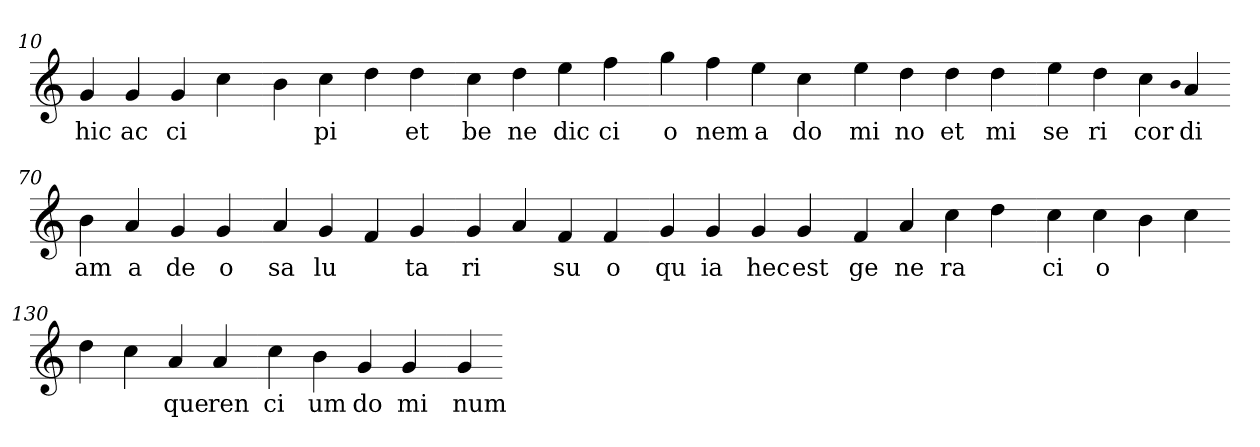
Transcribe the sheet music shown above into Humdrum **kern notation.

**kern	**text
*part1	*part1
*staff1	*staff1
*clefG2	*
=10.	=10.
4g	hic
4g	ac
4g	ci
4cc	.
=20.-	=20.-
4b	.
4cc	pi
4dd	.
4dd	et
=30.-	=30.-
4cc	be
4dd	ne
4ee	dic
4ff	ci
=40.-	=40.-
4gg	o
4ff	nem
4ee	a
4cc	do
=50.-	=50.-
4ee	mi
4dd	no
4dd	et
4dd	mi
=60.-	=60.-
4ee	se
4dd	ri
4cc	cor
qqb	.
4a	di
=70.-	=70.-
4b	am
4a	a
4g	de
4g	o
=80.-	=80.-
4a	sa
4g	lu
4f	.
4g	ta
=90.-	=90.-
4g	ri
4a	.
4f	su
4f	o
=100.-	=100.-
4g	qu
4g	ia
4g	hec
4g	est
=110.-	=110.-
4f	ge
4a	ne
4cc	ra
4dd	.
=120.-	=120.-
4cc	ci
4cc	o
4b	.
4cc	.
=130.-	=130.-
4dd	.
4cc	.
4a	que
4a	ren
=140.-	=140.-
4cc	ci
4b	um
4g	do
4g	mi
=150.-	=150.-
4g	num
=-	=-
*-	*-
